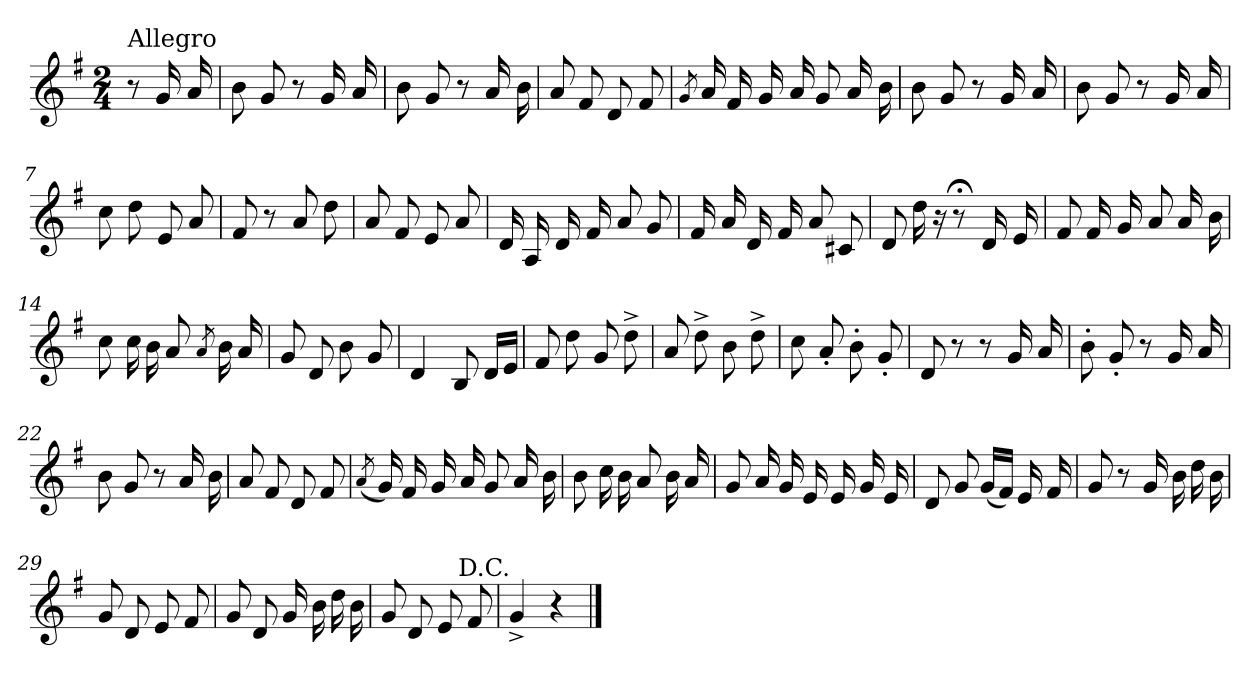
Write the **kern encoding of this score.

**kern
*part1
*staff1
*clefG2
*k[f#]
*G:
*M2/4
=
!LO:TX:a:t=Allegro
8r
16g/
16a/
=1
8b\
8g/
8r
16g/
16a/
=2
8b\
8g/
8r
16a/
16b\
=3
8a/
8f#/
8d/
8f#/
=4
8qg/
16a/
16f#/
16g/
16a/
8g/
16a/
16b\
=5
8b\
8g/
8r
16g/
16a/
!!LO:LB:g=z
=6
8b\
8g/
8r
16g/
16a/
=7
8cc\
8dd\
8e/
8a/
=8
8f#/
8r
8a/
8dd\
=9
8a/
8f#/
8e/
8a/
=10
16d/
16A/
16d/
16f#/
8a/
8g/
=11
16f#/
16a/
16d/
16f#/
8a/
8c#X/
!!LO:LB:g=z
=12
8d/
16dd\
16r
8r;<
16d/
16e/
=13
8f#/
16f#/
16g/
8a/
16a/
16b\
=14
8cc\
16cc\
16b\
8a/
8qa/
16b\
16a/
=15
8g/
8d/
8b\
8g/
=16
4d/
8B/
16d/LL
16e/JJ
=17
8f#/
8dd\
8g/
8dd^>\
=18
8a/
8dd^>\
8b\
8dd^>\
!!LO:LB:g=z
=19
8cc\
8a'</
8b'>\
8g'</
=20
8d/
8r
8r
16g/
16a/
=21
8b'>\
8g'</
8r
16g/
16a/
=22
8b\
8g/
8r
16a/
16b\
=23
8a/
8f#/
8d/
8f#/
=24
(<8qa/
16g/)
16f#/
16g/
16a/
8g/
16a/
16b\
!!LO:LB:g=z
=25
8b\
16cc\
16b\
8a/
16b\
16a/
=26
8g/
16a/
16g/
16e/
16e/
16g/
16e/
=27
8d/
8g/
(<16g/LL
16f#/JJ)
16e/
16f#/
=28
8g/
8r
16g/
16b\
16dd\
16b\
=29
8g/
8d/
8e/
8f#/
=30
8g/
8d/
16g/
16b\
16dd\
16b\
!!LO:LB:g=z
=31
8g/
8d/
8e/
8f#/
=32
!LO:TX:a:rj:t=D.C.
4g^>/
4r
==
*-
